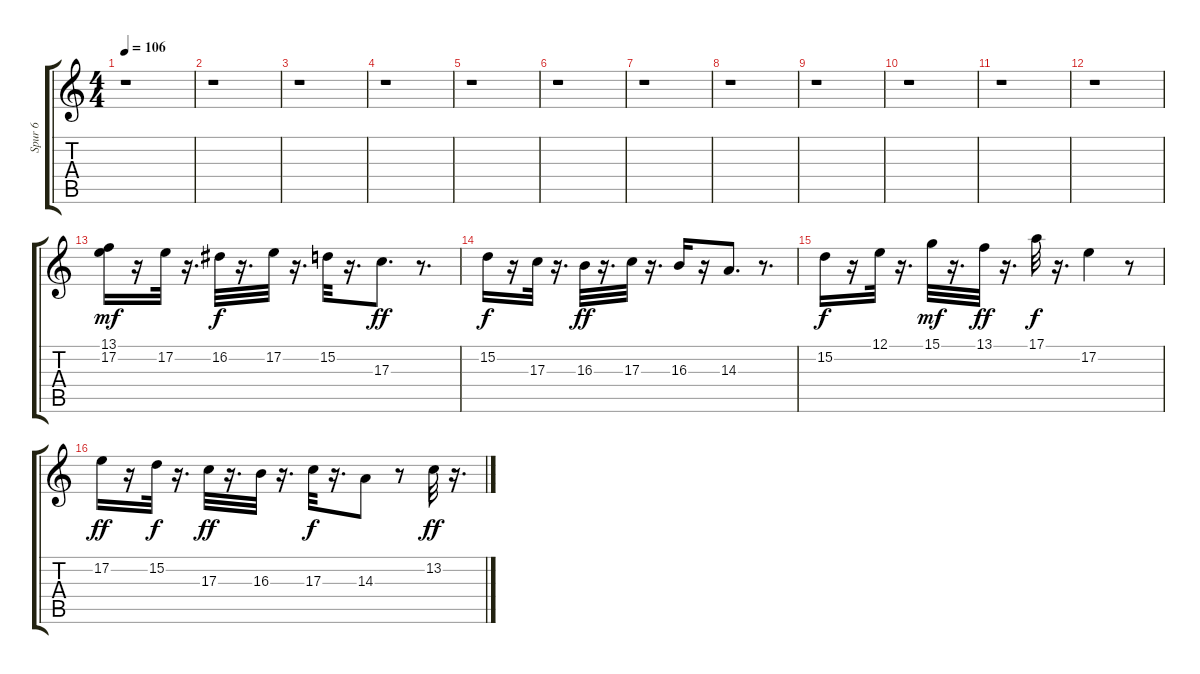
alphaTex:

\track ("Spur 6" "Spur 6") {instrument acousticgrandpiano}
\staff {score tabs}
\tuning (E4 B3 G3 D3 A2 E2) {hide}
\ts (4 4)
\tempo 106
\clef g2
\ks c
r.1{dy mf instrument acousticgrandpiano} |
r.1 |
r.1 |
r.1 |
r.1 |
r.1 |
r.1 |
r.1 |
r.1 |
r.1 |
r.1 |
r.1 |
(13.1 17.2).16 r.16 17.2.32 r.16{d} 16.2.32{dy f} r.16{d} 17.2.32 r.16{d} 15.2.32 r.16{d} 17.3.8{d dy ff} r.8{d} |
15.2.16{dy f} r.16 17.3.32 r.16{d} 16.3.32{dy ff} r.16{d} 17.3.32 r.16{d} 16.3.16 r.16 14.3.8{d} r.8{d} |
15.2.16{dy f instrument acousticgrandpiano} r.16 12.1.32 r.16{d} 15.1.32{dy mf} r.16{d} 13.1.32{dy ff} r.16{d} 17.1.32{dy f} r.16{d} 17.2.4 r.8 |
17.2.16{dy ff instrument acousticgrandpiano} r.16 15.2.32{dy f} r.16{d} 17.3.32{dy ff} r.16{d} 16.3.32 r.16{d} 17.3.32{dy f} r.16{d} 14.3.8 r.8 13.2.32{dy ff} r.16{d}
